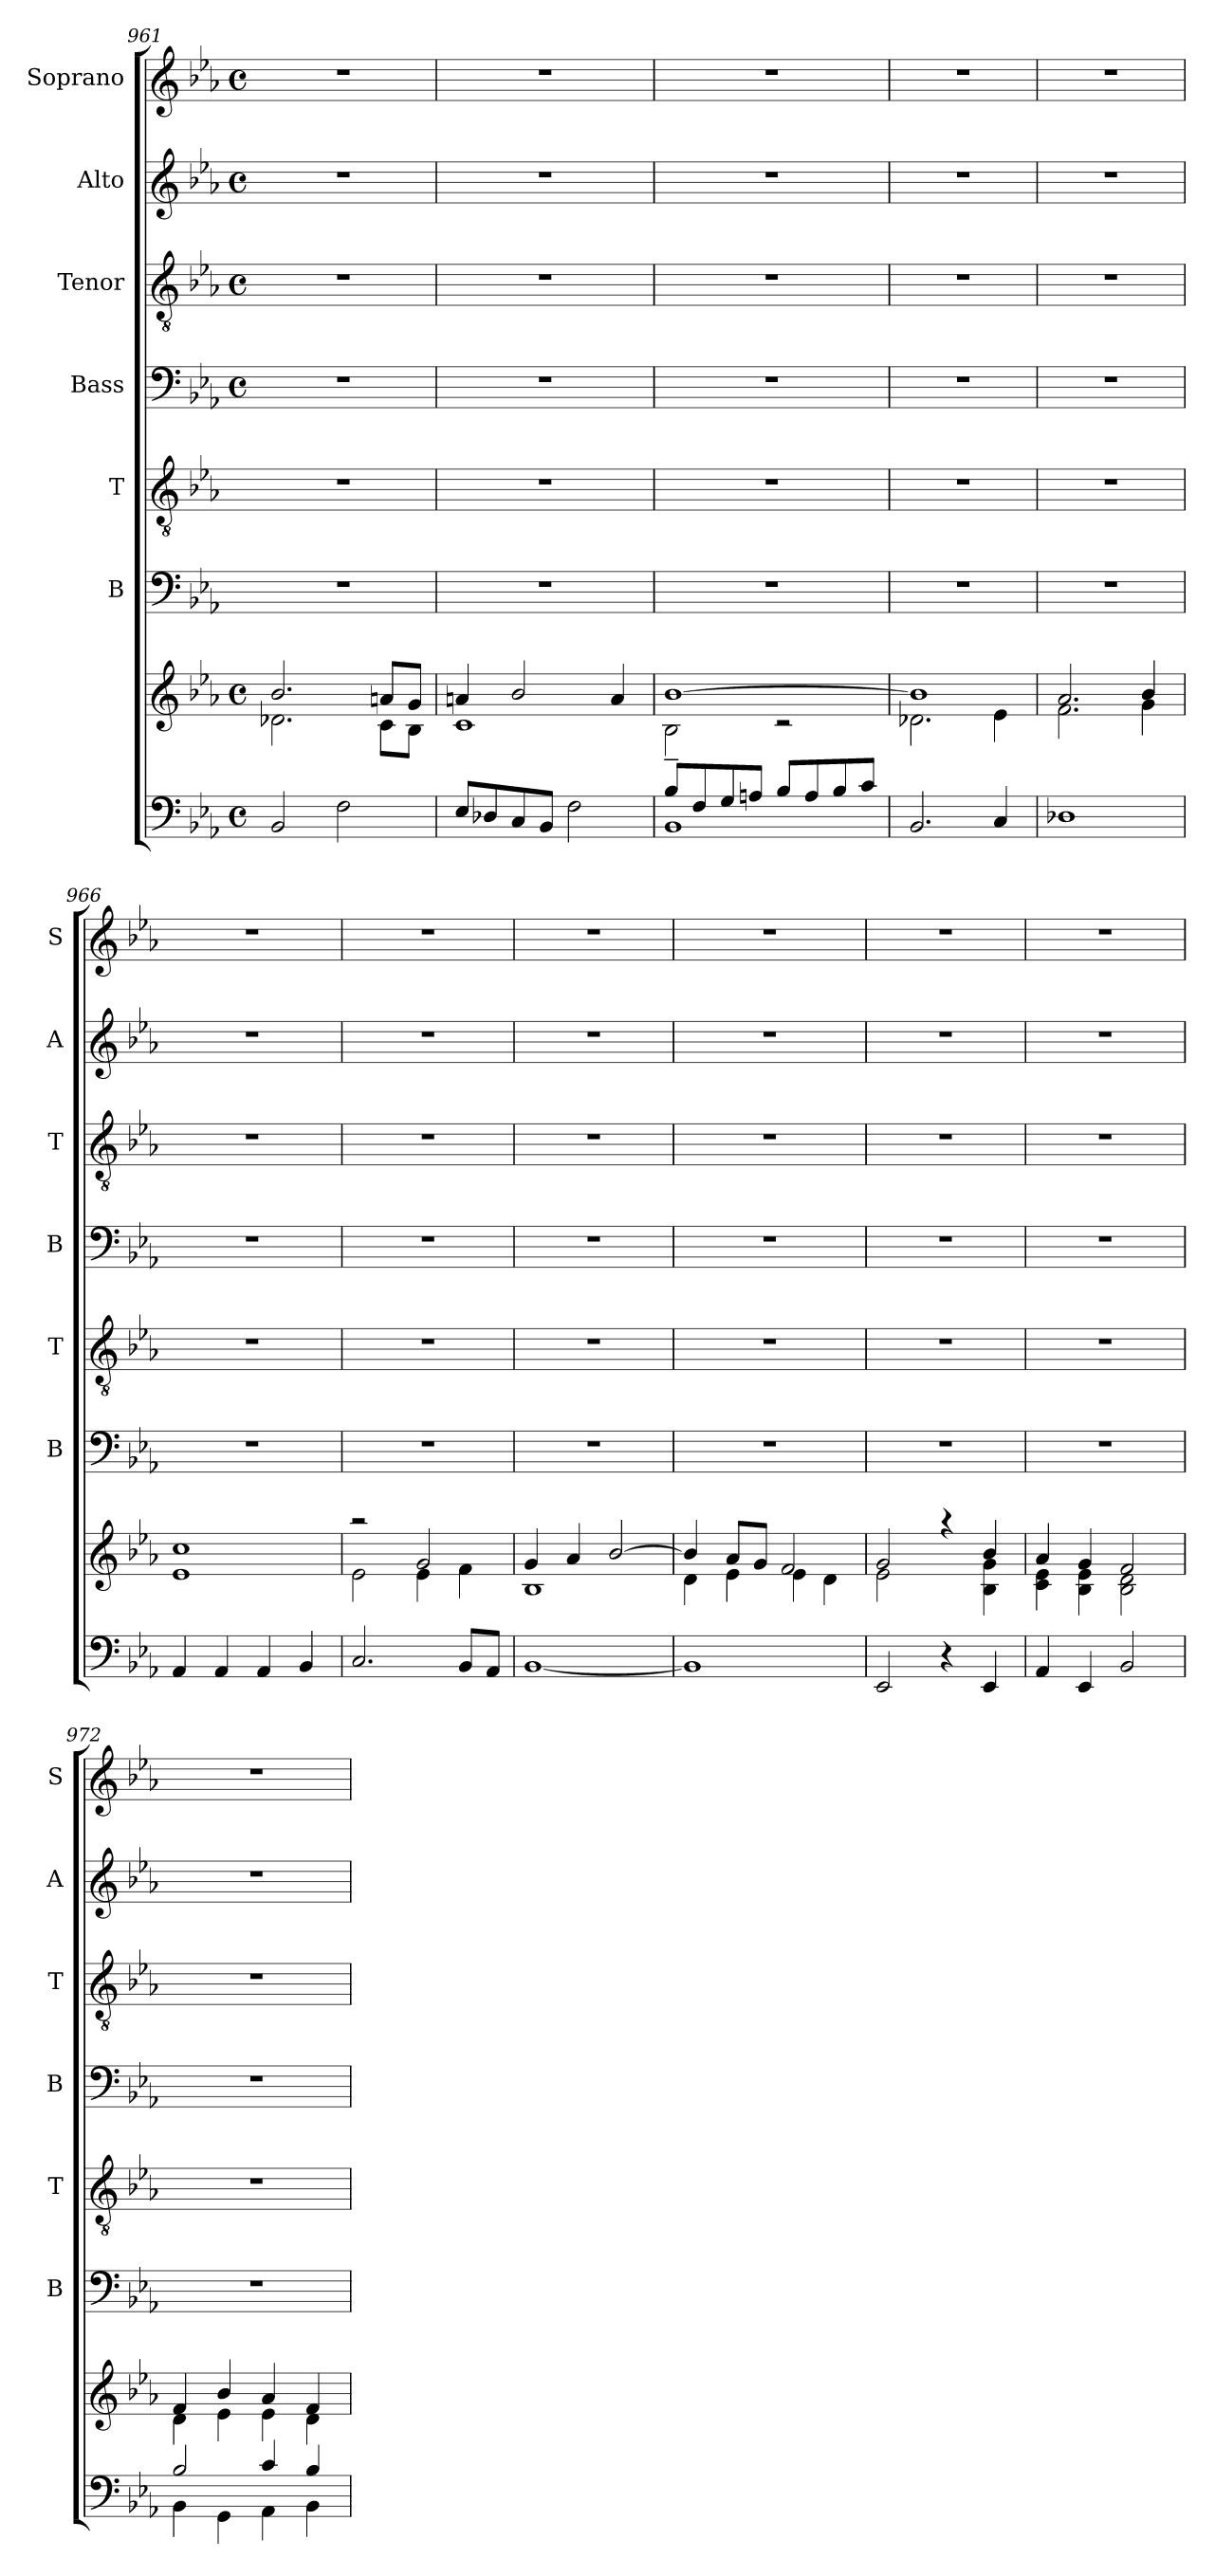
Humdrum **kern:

**kern	**kern	**kern	**kern	**kern	**kern	**kern	**kern
*part8	*part7	*part6	*part5	*part4	*part3	*part2	*part1
*staff8	*staff7	*staff6	*staff5	*staff4	*staff3	*staff2	*staff1
*	*	*I"B	*I"T	*I"Bass	*I"Tenor	*I"Alto	*I"Soprano
*	*	*I'B	*I'T	*I'B	*I'T	*I'A	*I'S
!!LO:LB:g=z
*clefF4	*clefG2	*clefF4	*clefGv2	*clefF4	*clefGv2	*clefG2	*clefG2
*k[b-e-a-]	*k[b-e-a-]	*k[b-e-a-]	*k[b-e-a-]	*k[b-e-a-]	*k[b-e-a-]	*k[b-e-a-]	*k[b-e-a-]
*E-:	*E-:	*E-:	*E-:	*E-:	*E-:	*E-:	*E-:
*M4/4	*M4/4	*	*	*M4/4	*M4/4	*M4/4	*M4/4
*met(c)	*met(c)	*	*	*met(c)	*met(c)	*met(c)	*met(c)
=961	=961	=961	=961	=961	=961	=961	=961
*	*^	*	*	*	*	*	*
2BB-/	2.b-/	2.d-X\	1r	1r	1r	1r	1r	1r
2F\	.	.	.	.	.	.	.	.
.	8an/L	8c\L	.	.	.	.	.	.
.	8g/J	8B-\J	.	.	.	.	.	.
=962	=962	=962	=962	=962	=962	=962	=962	=962
8E-/L	4an/	1c	1r	1r	1r	1r	1r	1r
8D-X/	.	.	.	.	.	.	.	.
8C/	2b-/	.	.	.	.	.	.	.
8BB-/J	.	.	.	.	.	.	.	.
2F\	.	.	.	.	.	.	.	.
.	4a/	.	.	.	.	.	.	.
=963	=963	=963	=963	=963	=963	=963	=963	=963
*^	*	*	*	*	*	*	*	*
8B-/L	1BB-	[>1b-	2B-~<\	1r	1r	1r	1r	1r	1r
8F/	.	.	.	.	.	.	.	.	.
8G/	.	.	.	.	.	.	.	.	.
8An/J	.	.	.	.	.	.	.	.	.
8B-/L	.	.	2rc	.	.	.	.	.	.
8A/	.	.	.	.	.	.	.	.	.
8B-/	.	.	.	.	.	.	.	.	.
8c/J	.	.	.	.	.	.	.	.	.
*v	*v	*	*	*	*	*	*	*	*
=964	=964	=964	=964	=964	=964	=964	=964	=964
2.BB-/	1b-]	2.d-X\	1r	1r	1r	1r	1r	1r
4C/	.	4e-\	.	.	.	.	.	.
=965	=965	=965	=965	=965	=965	=965	=965	=965
1D-X	2.a-/	2.f\	1r	1r	1r	1r	1r	1r
.	4b-/	4g\	.	.	.	.	.	.
*	*v	*v	*	*	*	*	*	*
=966	=966	=966	=966	=966	=966	=966	=966
4AA-/	1e- 1cc	1r	1r	1r	1r	1r	1r
4AA-/	.	.	.	.	.	.	.
4AA-/	.	.	.	.	.	.	.
4BB-/	.	.	.	.	.	.	.
!!LO:LB:g=z
=967	=967	=967	=967	=967	=967	=967	=967
*	*^	*	*	*	*	*	*
2.C/	2raa	2e-\	1r	1r	1r	1r	1r	1r
.	2g/	4e-\	.	.	.	.	.	.
8BB-/L	.	4f\	.	.	.	.	.	.
8AA-/J	.	.	.	.	.	.	.	.
=968	=968	=968	=968	=968	=968	=968	=968	=968
[<1BB-	4g/	1B-	1r	1r	1r	1r	1r	1r
.	4a-/	.	.	.	.	.	.	.
.	[>2b-/	.	.	.	.	.	.	.
=969	=969	=969	=969	=969	=969	=969	=969	=969
1BB-]	4b-/]	4d\	1r	1r	1r	1r	1r	1r
.	8a-/L	4e-\	.	.	.	.	.	.
.	8g/J	.	.	.	.	.	.	.
.	2f/	4e-\	.	.	.	.	.	.
.	.	4d\	.	.	.	.	.	.
=970	=970	=970	=970	=970	=970	=970	=970	=970
2EE-/	2g/	2e-\	1r	1r	1r	1r	1r	1r
4r	4raa	4ryy	.	.	.	.	.	.
4EE-/	4b-/	4B-\ 4g\	.	.	.	.	.	.
=971	=971	=971	=971	=971	=971	=971	=971	=971
4AA-/	4a-/	4c\ 4e-\	1r	1r	1r	1r	1r	1r
4EE-/	4g/	4B-\ 4e-\	.	.	.	.	.	.
2BB-/	2f/	2B-\ 2d\	.	.	.	.	.	.
=972	=972	=972	=972	=972	=972	=972	=972	=972
*^	*	*	*	*	*	*	*	*
2B-/	4BB-\	4f/	4d\	1r	1r	1r	1r	1r	1r
.	4GG\	4b-/	4e-\	.	.	.	.	.	.
4c/	4AA-\	4a-/	4e-\	.	.	.	.	.	.
4B-/	4BB-\	4f/	4d\	.	.	.	.	.	.
*v	*v	*	*	*	*	*	*	*	*
*	*v	*v	*	*	*	*	*	*
=	=	=	=	=	=	=	=
*-	*-	*-	*-	*-	*-	*-	*-
